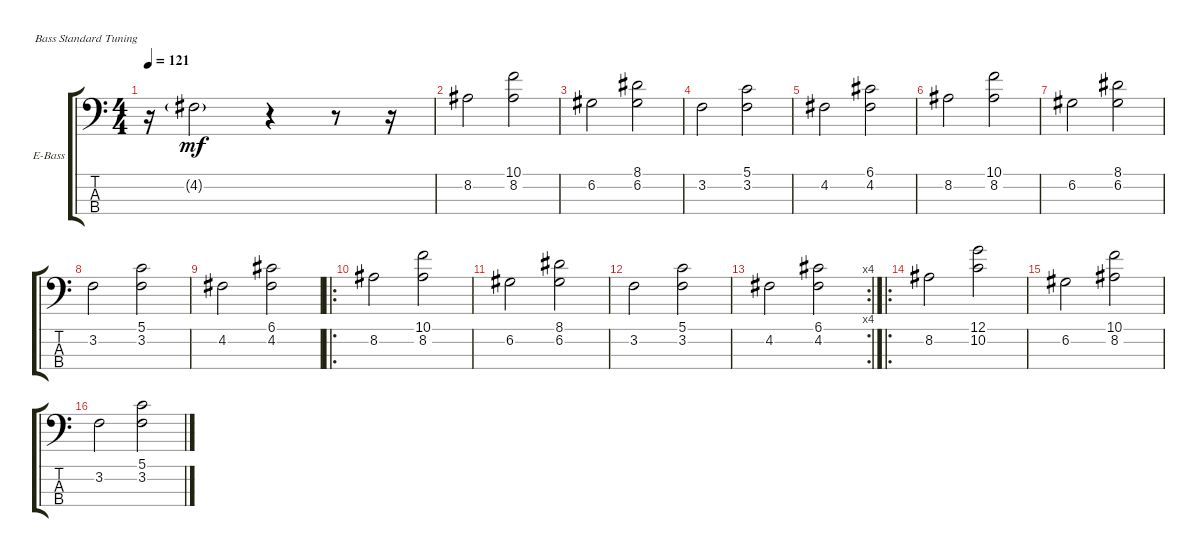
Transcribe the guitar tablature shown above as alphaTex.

\defaultSystemsLayout 4
\bracketExtendMode groupsimilarinstruments
\firstSystemTrackNameOrientation horizontal
\otherSystemsTrackNameOrientation horizontal
\track ("Bass" "E-Bass") {instrument electricbassfinger}
\staff {score tabs}
\tuning (G2 D2 A1 E1)
\ts (4 4)
\tempo 121
\clef f4
\ks c
r.16{dy mf} 4.2{g}.2 r.4 r.8 r.16 |
8.2.2 (10.1 8.2).2 |
6.2.2 (6.2 8.1).2 |
3.2.2 (3.2 5.1).2 |
4.2.2 (4.2 6.1).2 |
8.2.2 (10.1 8.2).2 |
6.2.2 (6.2 8.1).2 |
3.2.2 (3.2 5.1).2 |
4.2.2 (4.2 6.1).2 |
\ro
8.2.2 (10.1 8.2).2 |
6.2.2 (6.2 8.1).2 |
3.2.2 (3.2 5.1).2 |
\rc 4
4.2.2 (4.2 6.1).2 |
\ro
8.2.2 (12.1 10.2).2 |
6.2.2 (8.2 10.1).2 |
3.2.2 (3.2 5.1).2
